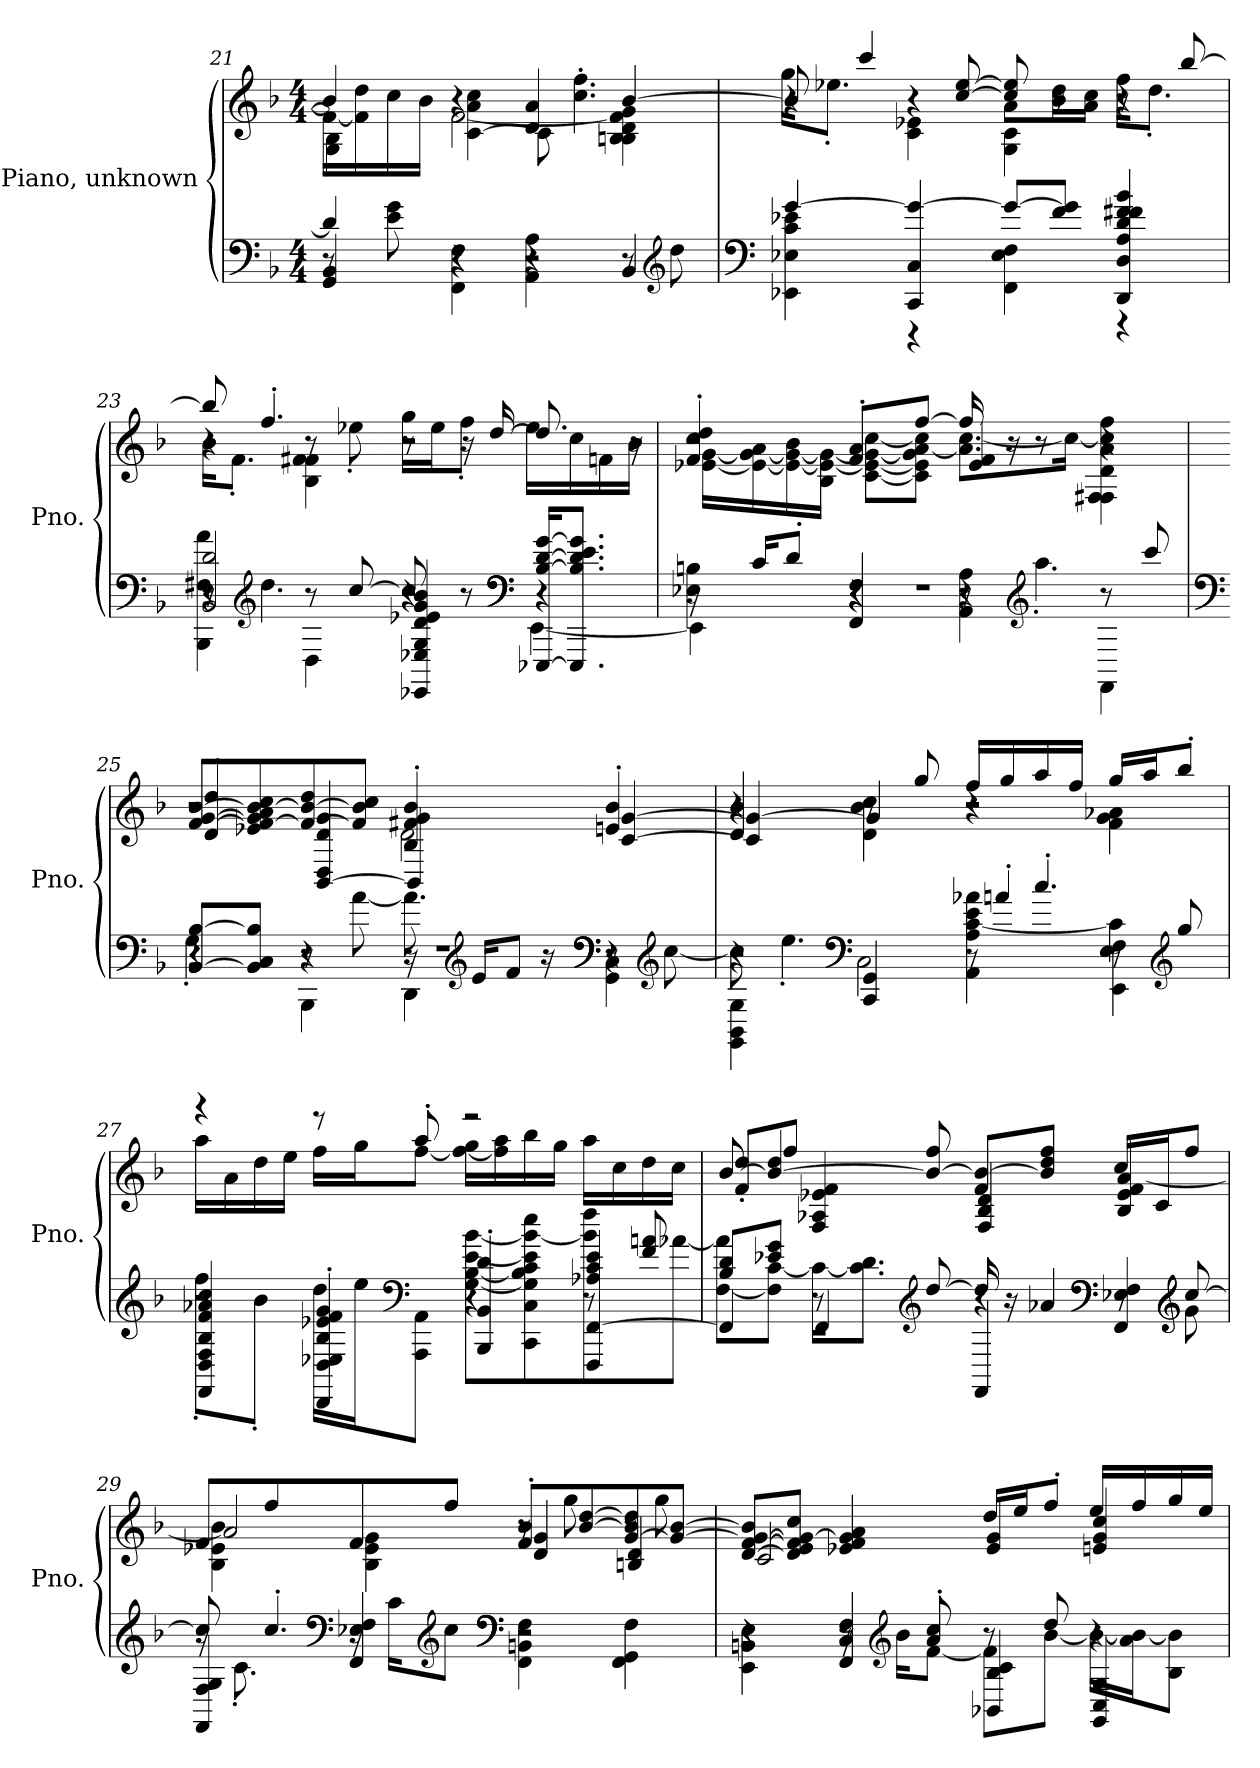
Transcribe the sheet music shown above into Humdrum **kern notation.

**kern	**kern
*part1	*part1
*staff2	*staff1
*I"Piano, unknown	*
*I'Pno.	*
!!LO:LB:g=z
*clefF4	*clefG2
*k[b-]	*k[b-]
*M4/4	*M4/4
=21	=21
*^	*^
*	*^	*	*^
4d/]	8r	4GG/ 4BB-/	4b-/]	16f\LL_	4G\ 4B-\
.	.	.	.	16f\] 16dd\	.
.	8e\ 8g\	.	.	16cc\	.
.	.	.	.	16b-\JJ	.
4r	4FF\ 4F\	4r	4r	[2f\	[4c\ 4a\ 4cc\
2r	4AA\ 4A\	4r	4d/ 4a/	.	8c\]
.	.	.	.	.	4.cc\' 4.ff\'
.	8r	4BB-/	[4b-/	4B-\ 4Bn\ 4d\ 4f\] 4g\	.
*clefG2	*	*	*	*	*
.	8dd\	.	.	.	.
*v	*v	*v	*	*	*
=22	=22	=22	=22
*clefF4	*	*	*
*^	*	*	*
[4g/	4EE-X\ 4E-X\ 4c\ 4e-X\	8b-/]	16gg\KL	4r
.	.	.	8.ee-X'\J	.
.	.	4ccc/	.	.
4CC/ 4C/ 4g/_	4r	.	4r	4c\ 4e-X\
.	.	[8cc/ [8ee-/	.	.
8g/L_	4FF\ 4E-\ 4F\	8cc/] 8ee-/]	8a\L	4G\ 4c\
8f/ 8g/]J	.	8r	16b-\ 16dd\L	.
.	.	.	16a\ 16cc\JJ	.
4DD/ 4D/ 4A/ 4d/ 4f/ 4f#X/ 4b-/	4r	8r	16ff\KL	4r
.	.	.	8.dd'\J	.
.	.	[8bb-/	.	.
!!LO:PB:g=z	!!	!!
=23	=23	=23	=23	=23
*^	*^	*	*	*
4r	8r	2BB-/ 2d/	4BBB-\ 4F#X\ 4a\	8bb-/]	16b-\KL	4r
.	.	.	.	.	8.f'\J	.
*clefG2	*	*	*	*	*	*
.	4.dd\	.	.	4.ff'/	.	.
8r	.	.	4D\	.	8r	4B-\ 4f\ 4f#X\
[8cc/	.	.	.	.	8ee-X'\	.
8cc/]	2r	4EE-X/ 4E-X/ 4G/ 4d/ 4e-X/ 4g/ 4b-/	4r	8r	16gg\LL	2r
.	.	.	.	.	16ee-\J	.
8r	.	.	.	16r	8ff'\J	.
.	.	.	.	[16dd/	.	.
*clefF4	*	*	*	*	*	*
4r	.	[16EEE-X/ [16B-/ [16d/ [16g/KL	[4EE-\	8.dd/]	16ee-\LL	.
.	.	8.EEE-/] 8.B-/] 8.d/] 8.e-/ 8.g/]J	.	.	16cc\	.
.	.	.	.	.	16fn\	.
.	.	.	.	16r	16b-\JJ	.
!!LO:LB:g=z	!!	!!
=24	=24	=24	=24	=24	=24	=24
1r	4E-X\ 4Bn\	16r	4EE-\]	4f/' 4cc/' 4dd/'	[16e-X\ [16g\LL	2r
.	.	16c/KL	.	.	16e-\_ 16g\_ 16a\	.
.	.	8d'/J	.	.	16e-\_ 16g\_ 16b-\	.
.	.	.	.	.	16B-\ 16e-\_ 16g\_JJ	.
.	4r	4FF/ 4F/	4r	8f/' 8a/'L	[8c\ 8e-\_ 8g\_ [8cc\L	.
.	.	.	.	[8ff/J	8c\] 8e-\] 8g\] [8a\ 8cc\]J	.
.	8r	4r	4AA\ 4A\	16ff/]	8.a\] [8.cc\L	4e-/ 4f/
.	.	.	.	16r	.	.
*clefG2	*	*	*	*	*	*
.	4.aa'\	.	.	8r	.	.
.	.	.	.	.	16cc\Jk_	.
.	.	8r	4FF\	4r	4F\ 4F#X\ 4d\ 4a\ 4cc\] 4ff\	4r
.	.	8ccc/	.	.	.	.
!!LO:LB:g=z	!!	!!
=25	=25	=25	=25	=25	=25	=25
*clefF4	*	*	*	*	*	*
1r	4r	[8BB-/ [8B-/L	4G'\	[8f/ [8g/ [8b-/L	2r	4d/' 4dd/'
.	.	8BB-/] 8C/ 8B-/]J	.	8e-X/ 8f/_ 8g/] 8a/ 8b-/_ 8cc/	.	.
.	8r	4r	4BBB-\	8f/_ 8b-/_ 8dd/	.	[4BB-/ 4D/ 4d/ 4g/
.	[8a\	.	.	8f/] 8b-/] 8cc/J	.	.
.	8.a\]	16r	4DD\	4B-/' 4f#X/' 4g/' 4b-/'	2d\	4BB-/]
*clefG2	*	*	*	*	*	*
.	.	16e/KL	.	.	.	.
.	.	8f/J	.	.	.	.
.	16r	.	.	.	.	.
*clefF4	*	*	*	*	*	*
.	8r	4r	4GG\ 4C\	4en/' 4b-/'	.	[4c/ [4g/
*clefG2	*	*	*	*	*	*
.	[8cc\	.	.	.	.	.
=26	=26	=26	=26	=26	=26	=26
2r	8cc\]	4r	4GG\ 4BB-\ 4G\	4d/ 4b-/	4r	4c/] 4g/_
.	4.ee'\	.	.	.	.	.
*clefF4	*	*	*	*	*	*
.	.	4CC/ 4GG/	2C\	8r	4d\ 4b-\ 4cc\	4g/]
.	.	.	.	8gg/	.	.
8r	4AA\ 4A\ [4c\ 4e\ 4a-X\	4an'/	.	16ff/LL	4r	2r
.	.	.	.	16gg/	.	.
4.cc'/	.	.	.	16aa/	.	.
.	.	.	.	16ff/JJ	.	.
.	4c\]	8r	4EE\ 4E\ 4F\	16gg/LL	4f\ 4g\ 4a-X\	.
.	.	.	.	16aa/J	.	.
*clefG2	*	*	*	*	*	*
.	.	8gg/	.	8bb-'/J	.	.
*	*	*v	*v	*	*	*
*	*	*	*	*v	*v
!!LO:LB:g=z
=27	=27	=27	=27	=27
2r	8ff'\L	4FF/ 4D/ 4F/ 4B-/ 4f/ 4a-X/ 4cc/	4r	16aa\LL
.	.	.	.	16a\
.	8b-'\J	.	.	16dd\
.	.	.	.	16ee\JJ
.	16dd\LL	4DD/' 4D/' 4E-X/' 4B-/' 4e-X/' 4f/' 4g/'	8r	16ff\LL
.	16ee\J	.	.	16gg\J
*clefF4	*	*	*	*
.	8AAA\ 8AA\J	.	8aa'/	[8ff\J
4r	[8G\ [8B-\ [8e-\ [8b-\L	4BBB-/' 4BB-/' 4d/'	2r	16ff\_ 16gg\LL
.	.	.	.	16ff\] 16aa\
.	8CC\ 8C\ 8G\] 8B-\] 8c\ 8e-\] 8b-\_ 8ee\	.	.	16bb-\
.	.	.	.	16gg\JJ
8r	8b-\] 8ff\	4FFF/ [4FF/ 4A-X/ 4c/ 4e-/	.	16aa\LL
.	.	.	.	16cc\
8f/ 8an/	[8a-X\J	.	.	16dd\
.	.	.	.	16cc\JJ
=28	=28	=28	=28	=28
8B-/ 8d/L	[8F\ 8a-\]L	4FF/]	[8b-/	8f/' 8dd/'L
8e-X/ 8g/J	8F\] [8c\J	.	4b-/_ 4dd/	8ff/J
8r	16c\KL_	4FF/	.	4F/ 4A-X/ 4e-X/ 4f/
.	8.c\] 8.d\J	.	.	.
*clefG2	*	*	*	*
[8dd/	.	.	8b-/_ 8ff/	.
16dd/]	4r	4FF/	8f/ 8b-/_L	4F/ 4B-/ 4d/
16r	.	.	.	.
4a-X/	.	.	8b-/] 8dd/ 8ff/J	.
*clefF4	*	*	*	*
.	8r	4FF/ 4E-X/ 4F/	16cc/LL	4B-/ 4e-/ 4f/ [4a/
.	.	.	16c/J	.
*clefG2	*	*	*	*
[8cc/	8g\	.	8ff/J	.
!!LO:LB:g=z
=29	=29	=29	=29	=29
*	*	*	*	*^
8cc/]	16r	4FF/ 4F/ 4G/	8f/L	4B-\ 4e-X\ 4b-\	2a/]
.	8.c'\	.	.	.	.
4.cc'/	.	.	8ff/	.	.
*clefF4	*	*	*	*	*
.	16r	4FF/ 4E-X/ 4F/	8f/	4B-\ 4e-\ 4g\	.
.	16c\KL	.	.	.	.
*clefG2	*	*	*	*	*
.	8cc\J	.	8ff/J	.	.
*clefF4	*	*	*	*	*
2r	4FF\ 4BBn\ 4F\	2r	8f/' 8b-/'L	8r	4d/ 4g/
.	.	.	[8b-/ [8dd/	8gg\	.
.	4FF\ 4GG\ 4F\	.	[8g/ 8b-/] 8dd/]	8r	4Bn/ 4d/
.	.	.	8g/_ [8b-/J	8gg\	.
*	*	*	*	*v	*v
=30	=30	=30	=30	=30
4r	4EE\ 4BBn\ 4E\	4r	[8d/ [8f/ 8g/_ 8b-/]L	2c/
.	.	.	8d/] 8e/ 8f/] 8g/_ 8cc/J	.
8r	16r	4FF/ 4C/ 4F/	4e-X/ 4f/ 4g/] 4a/	.
*clefG2	*	*	*	*
.	16b-\KL	.	.	.
8a/' 8cc/'	[8f\J	.	.	.
8r	8f\L]	4BB-X/ 4B-/ 4c/	16dd/LL	4e-/ 4g/
.	.	.	16ee/J	.
8dd/	[8b-\J	.	8ff'/J	.
4r	16b-\LL_	4GG/ 4C/ 4G/	16ee/LL	4en/ 4g/ 4cc/
.	16a\ 16b-\_J	.	16ff/	.
.	8B-\ 8b-\]J	.	16gg/	.
.	.	.	16ee/JJ	.
*v	*v	*v	*	*
*	*v	*v
=	=
*-	*-
